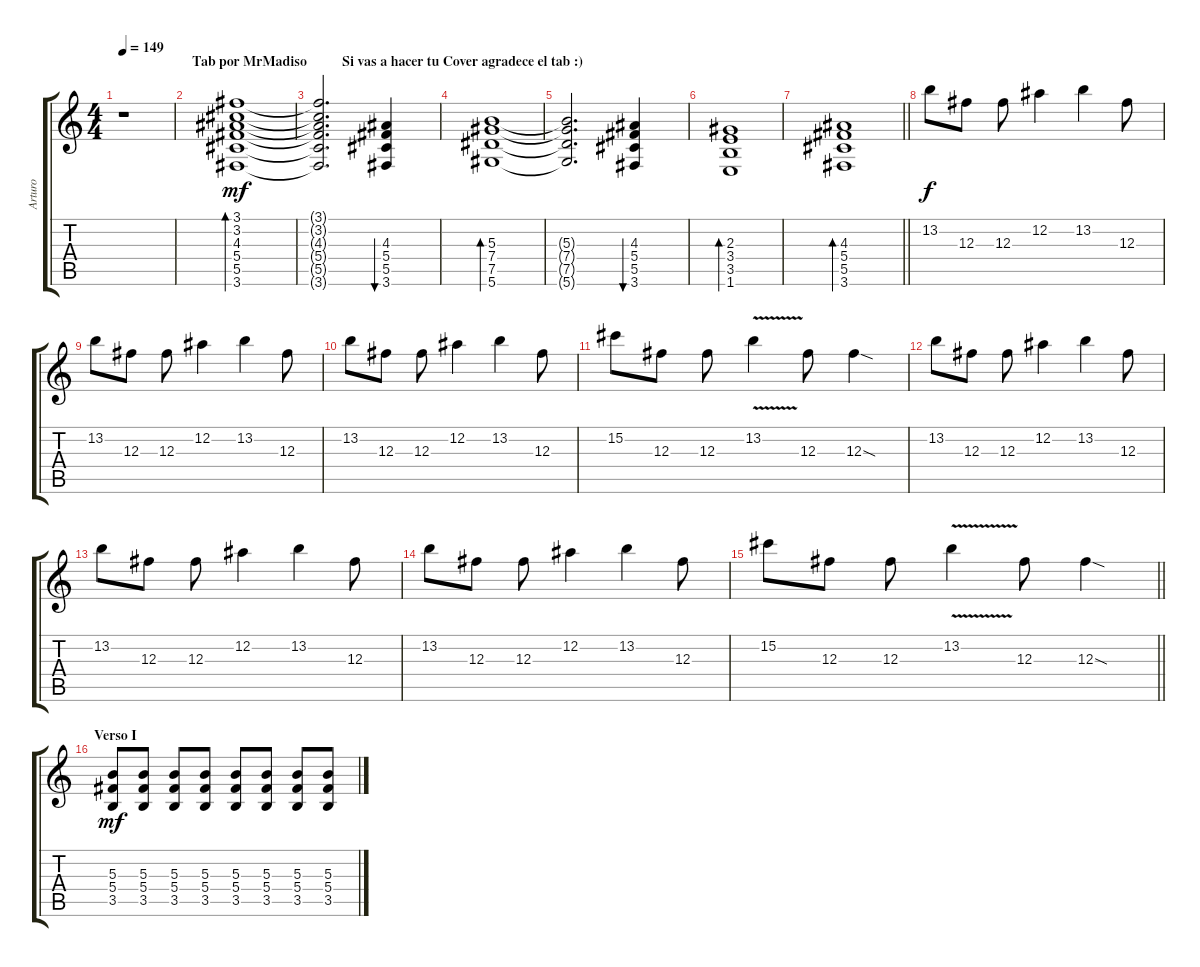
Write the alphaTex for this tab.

\track ("Arturo" "Arturo") {instrument distortionguitar}
\staff {score tabs}
\tuning (Eb4 Bb3 Gb3 Db3 Ab2 Eb2) {hide}
\ts (4 4)
\section ("" "                     Tab por MrMadiso          Si vas a hacer tu Cover agradece el tab :)")
\tempo 149
\clef g2
\ks c
r.1{dy mf instrument distortionguitar} |
(3.1 3.2 4.3 5.4 5.5 3.6).1{bd 30} |
(3.1{t} 3.2{t} 4.3{t} 5.4{t} 5.5{t} 3.6{t}).2{d} (4.3 5.4 5.5 3.6).4{bu 30} |
(5.3 7.4 7.5 5.6).1{bd 30} |
(5.3{t} 7.4{t} 7.5{t} 5.6{t}).2{d} (4.3 5.4 5.5 3.6).4{bu 30} |
(2.3 3.4 3.5 1.6).1{bd 30} |
\barLineRight lightlight
(4.3 5.4 5.5 3.6).1{bd 30} |
13.2.8{dy f} 12.3.8 12.3.8 12.2.4 13.2.4 12.3.8 |
13.2.8 12.3.8 12.3.8 12.2.4 13.2.4 12.3.8 |
13.2.8 12.3.8 12.3.8 12.2.4 13.2.4 12.3.8 |
15.2.8 12.3.8 12.3.8 13.2{v}.4 12.3.8 12.3{sod}.4 |
13.2.8 12.3.8 12.3.8 12.2.4 13.2.4 12.3.8 |
13.2.8 12.3.8 12.3.8 12.2.4 13.2.4 12.3.8 |
13.2.8 12.3.8 12.3.8 12.2.4 13.2.4 12.3.8 |
\barLineRight lightlight
15.2.8 12.3.8 12.3.8 13.2{v}.4 12.3.8 12.3{sod}.4 |
\section ("" "Verso I")
(5.3 5.4 3.5).8{dy mf} (5.3 5.4 3.5).8 (5.3 5.4 3.5).8 (5.3 5.4 3.5).8 (5.3 5.4 3.5).8 (5.3 5.4 3.5).8 (5.3 5.4 3.5).8 (5.3 5.4 3.5).8
